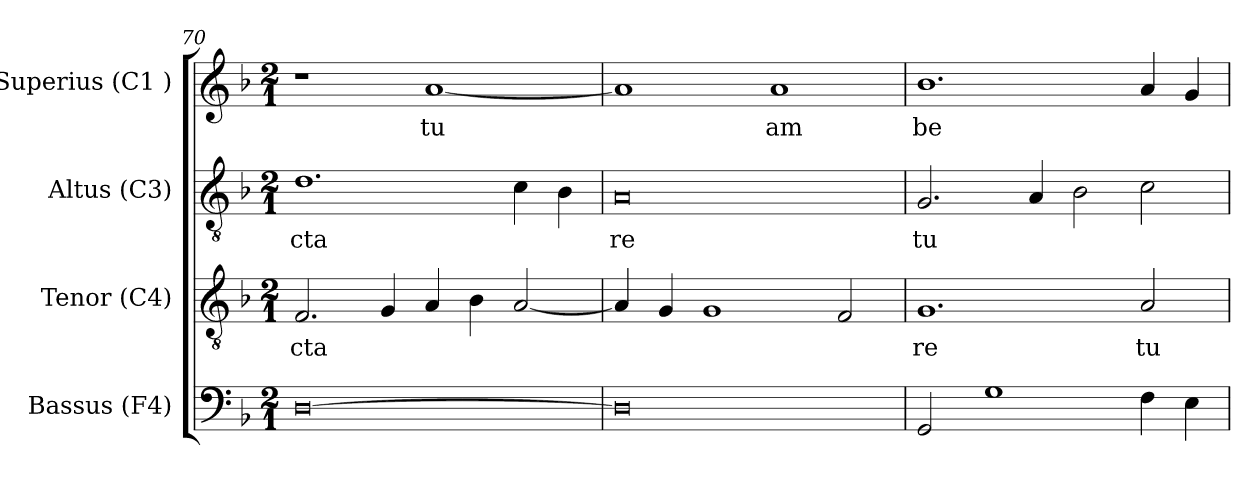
**kern	**text	**kern	**text	**kern	**text	**kern	**text
*part4	*part4	*part3	*part3	*part2	*part2	*part1	*part1
*staff4	*staff4	*staff3	*staff3	*staff2	*staff2	*staff1	*staff1
*I"Bassus (F4)	*	*I"Tenor (C4)	*	*I"Altus (C3)	*	*I"Superius (C1 )	*
*I'B.	*	*I'T.	*	*I'A.	*	*I'S.	*
!!LO:LB:g=z
*clefF4	*	*clefGv2	*	*clefGv2	*	*clefG2	*
*k[b-]	*	*k[b-]	*	*k[b-]	*	*k[b-]	*
*F:	*	*F:	*	*F:	*	*F:	*
*M2/1	*	*M2/1	*	*M2/1	*	*M2/1	*
=70	=70	=70	=70	=70	=70	=70	=70
!	!LO:LY:b:cj	!	!LO:LY:b:cj	!	!LO:LY:b:cj	!	!
[>0D	--	2.F/	-cta-	1.d	-cta-	1r	.
!	!	!	!LO:LY:b:cj	!	!	!	!
.	.	4G/	--	.	.	.	.
!	!	!	!LO:LY:b:cj	!	!	!	!LO:LY:b:cj
.	.	4A/	--	.	.	[<1a	-tu-
!	!	!	!LO:LY:b:cj	!	!	!	!
.	.	4B-\	--	.	.	.	.
!	!	!	!LO:LY:b:cj	!	!LO:LY:b:cj	!	!
.	.	[<2A/	--	4c\	--	.	.
!	!	!	!	!	!LO:LY:b:cj	!	!
.	.	.	.	4B-\	--	.	.
=71	=71	=71	=71	=71	=71	=71	=71
!	!LO:LY:b:cj	!	!LO:LY:b:cj	!	!LO:LY:b:cj	!	!LO:LY:b:cj
0D]	--	4A/]	--	0A	-re	1a]	--
!	!	!	!LO:LY:b:cj	!	!	!	!
.	.	4G/	--	.	.	.	.
!	!	!	!LO:LY:b:cj	!	!	!	!
.	.	1G	--	.	.	.	.
!	!	!	!	!	!	!	!LO:LY:b:cj
.	.	.	.	.	.	1a	-am
!	!	!	!LO:LY:b:cj	!	!	!	!
.	.	2F/	--	.	.	.	.
=72	=72	=72	=72	=72	=72	=72	=72
!	!LO:LY:b:cj	!	!LO:LY:b:cj	!	!LO:LY:b:cj	!	!LO:LY:b:cj
2GG/	--	1.G	-re	2.G/	tu-	1.b-	be-
!	!LO:LY:b:cj	!	!	!	!	!	!
1G	--	.	.	.	.	.	.
!	!	!	!	!	!LO:LY:b:cj	!	!
.	.	.	.	4A/	--	.	.
!	!	!	!	!	!LO:LY:b:cj	!	!
.	.	.	.	2B-\	--	.	.
!	!LO:LY:b:cj	!	!LO:LY:b:cj	!	!LO:LY:b:cj	!	!LO:LY:b:cj
4F\	--	2A/	tu-	2c\	--	4a/	--
!	!LO:LY:b:cj	!	!	!	!	!	!LO:LY:b:cj
4E\	--	.	.	.	.	4g/	--
=	=	=	=	=	=	=	=
*-	*-	*-	*-	*-	*-	*-	*-
